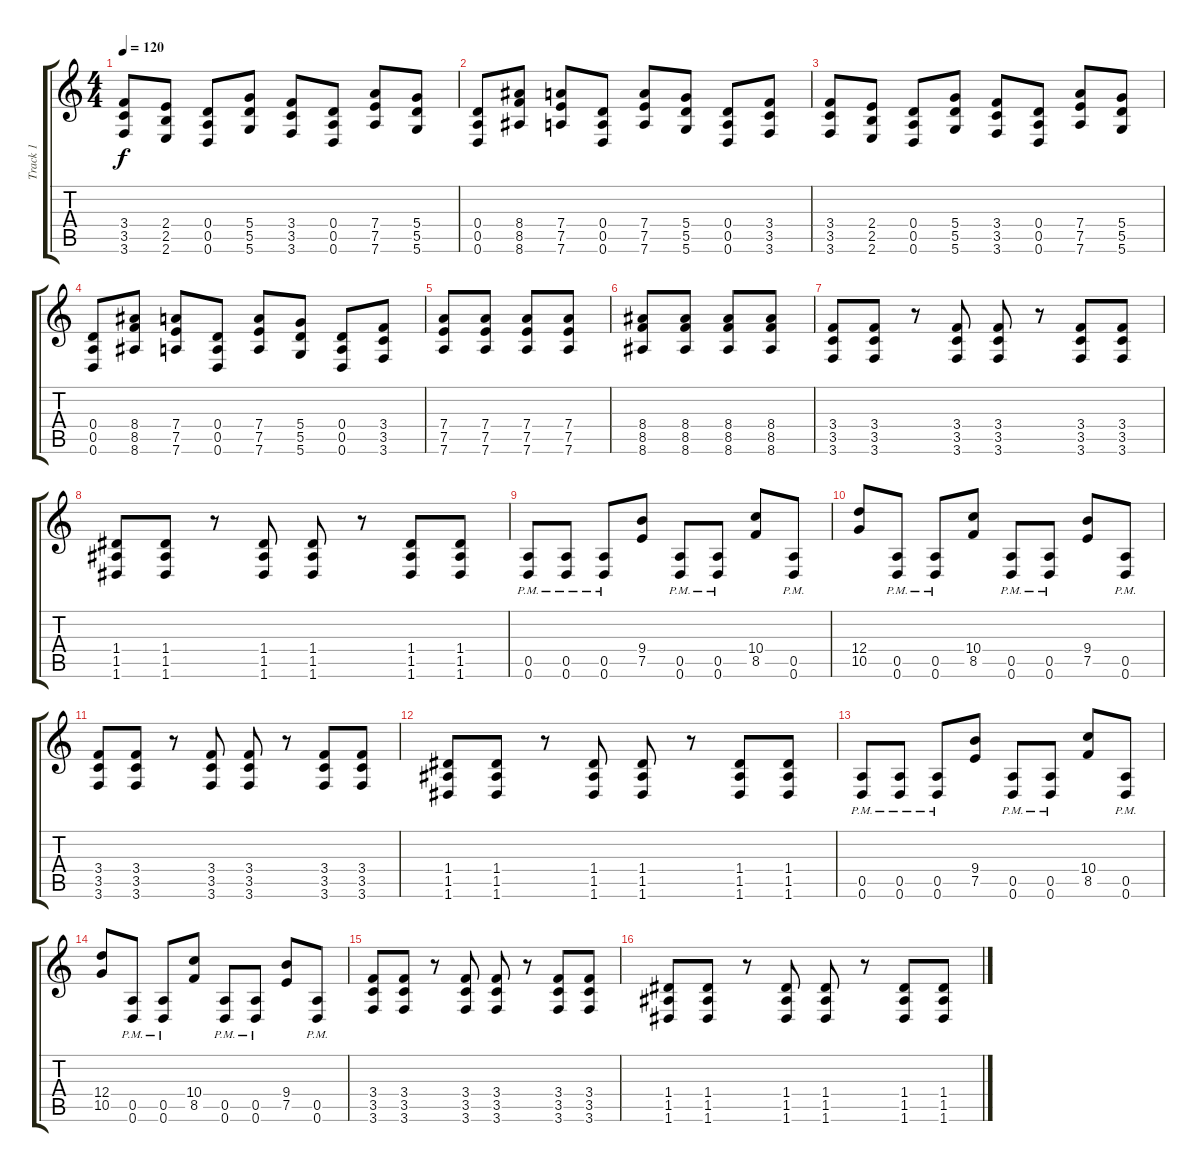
\track ("Track 1" "Track 1") {instrument overdrivenguitar}
\staff {score tabs}
\tuning (E4 B3 G3 D3 A2 D2) {hide}
\ts (4 4)
\tempo 120
\clef g2
\ks c
(3.4 3.5 3.6).8{dy f} (2.4 2.5 2.6).8 (0.4 0.5 0.6).8 (5.4 5.5 5.6).8 (3.4 3.5 3.6).8 (0.4 0.5 0.6).8 (7.4 7.5 7.6).8 (5.4 5.5 5.6).8 |
(0.4 0.5 0.6).8 (8.4 8.5 8.6).8 (7.4 7.5 7.6).8 (0.4 0.5 0.6).8 (7.4 7.5 7.6).8 (5.4 5.5 5.6).8 (0.4 0.5 0.6).8 (3.4 3.5 3.6).8 |
(3.4 3.5 3.6).8 (2.4 2.5 2.6).8 (0.4 0.5 0.6).8 (5.4 5.5 5.6).8 (3.4 3.5 3.6).8 (0.4 0.5 0.6).8 (7.4 7.5 7.6).8 (5.4 5.5 5.6).8 |
(0.4 0.5 0.6).8 (8.4 8.5 8.6).8 (7.4 7.5 7.6).8 (0.4 0.5 0.6).8 (7.4 7.5 7.6).8 (5.4 5.5 5.6).8 (0.4 0.5 0.6).8 (3.4 3.5 3.6).8 |
(7.4 7.5 7.6).8 (7.4 7.5 7.6).8 (7.4 7.5 7.6).8 (7.4 7.5 7.6).8 |
(8.4 8.5 8.6).8 (8.4 8.5 8.6).8 (8.4 8.5 8.6).8 (8.4 8.5 8.6).8 |
(3.4 3.5 3.6).8 (3.4 3.5 3.6).8 r.8 (3.4 3.5 3.6).8 (3.4 3.5 3.6).8 r.8 (3.4 3.5 3.6).8 (3.4 3.5 3.6).8 |
(1.4 1.5 1.6).8 (1.4 1.5 1.6).8 r.8 (1.4 1.5 1.6).8 (1.4 1.5 1.6).8 r.8 (1.4 1.5 1.6).8 (1.4 1.5 1.6).8 |
(0.5{pm} 0.6{pm}).8 (0.5{pm} 0.6{pm}).8 (0.5{pm} 0.6{pm}).8 (9.4 7.5).8 (0.5{pm} 0.6{pm}).8 (0.5{pm} 0.6{pm}).8 (10.4 8.5).8 (0.5{pm} 0.6{pm}).8 |
(12.4 10.5).8 (0.5{pm} 0.6{pm}).8 (0.5{pm} 0.6{pm}).8 (10.4 8.5).8 (0.5{pm} 0.6{pm}).8 (0.5{pm} 0.6{pm}).8 (9.4 7.5).8 (0.5{pm} 0.6{pm}).8 |
(3.4 3.5 3.6).8 (3.4 3.5 3.6).8 r.8 (3.4 3.5 3.6).8 (3.4 3.5 3.6).8 r.8 (3.4 3.5 3.6).8 (3.4 3.5 3.6).8 |
(1.4 1.5 1.6).8 (1.4 1.5 1.6).8 r.8 (1.4 1.5 1.6).8 (1.4 1.5 1.6).8 r.8 (1.4 1.5 1.6).8 (1.4 1.5 1.6).8 |
(0.5{pm} 0.6{pm}).8 (0.5{pm} 0.6{pm}).8 (0.5{pm} 0.6{pm}).8 (9.4 7.5).8 (0.5{pm} 0.6{pm}).8 (0.5{pm} 0.6{pm}).8 (10.4 8.5).8 (0.5{pm} 0.6{pm}).8 |
(12.4 10.5).8 (0.5{pm} 0.6{pm}).8 (0.5{pm} 0.6{pm}).8 (10.4 8.5).8 (0.5{pm} 0.6{pm}).8 (0.5{pm} 0.6{pm}).8 (9.4 7.5).8 (0.5{pm} 0.6{pm}).8 |
(3.4 3.5 3.6).8 (3.4 3.5 3.6).8 r.8 (3.4 3.5 3.6).8 (3.4 3.5 3.6).8 r.8 (3.4 3.5 3.6).8 (3.4 3.5 3.6).8 |
(1.4 1.5 1.6).8 (1.4 1.5 1.6).8 r.8 (1.4 1.5 1.6).8 (1.4 1.5 1.6).8 r.8 (1.4 1.5 1.6).8 (1.4 1.5 1.6).8
